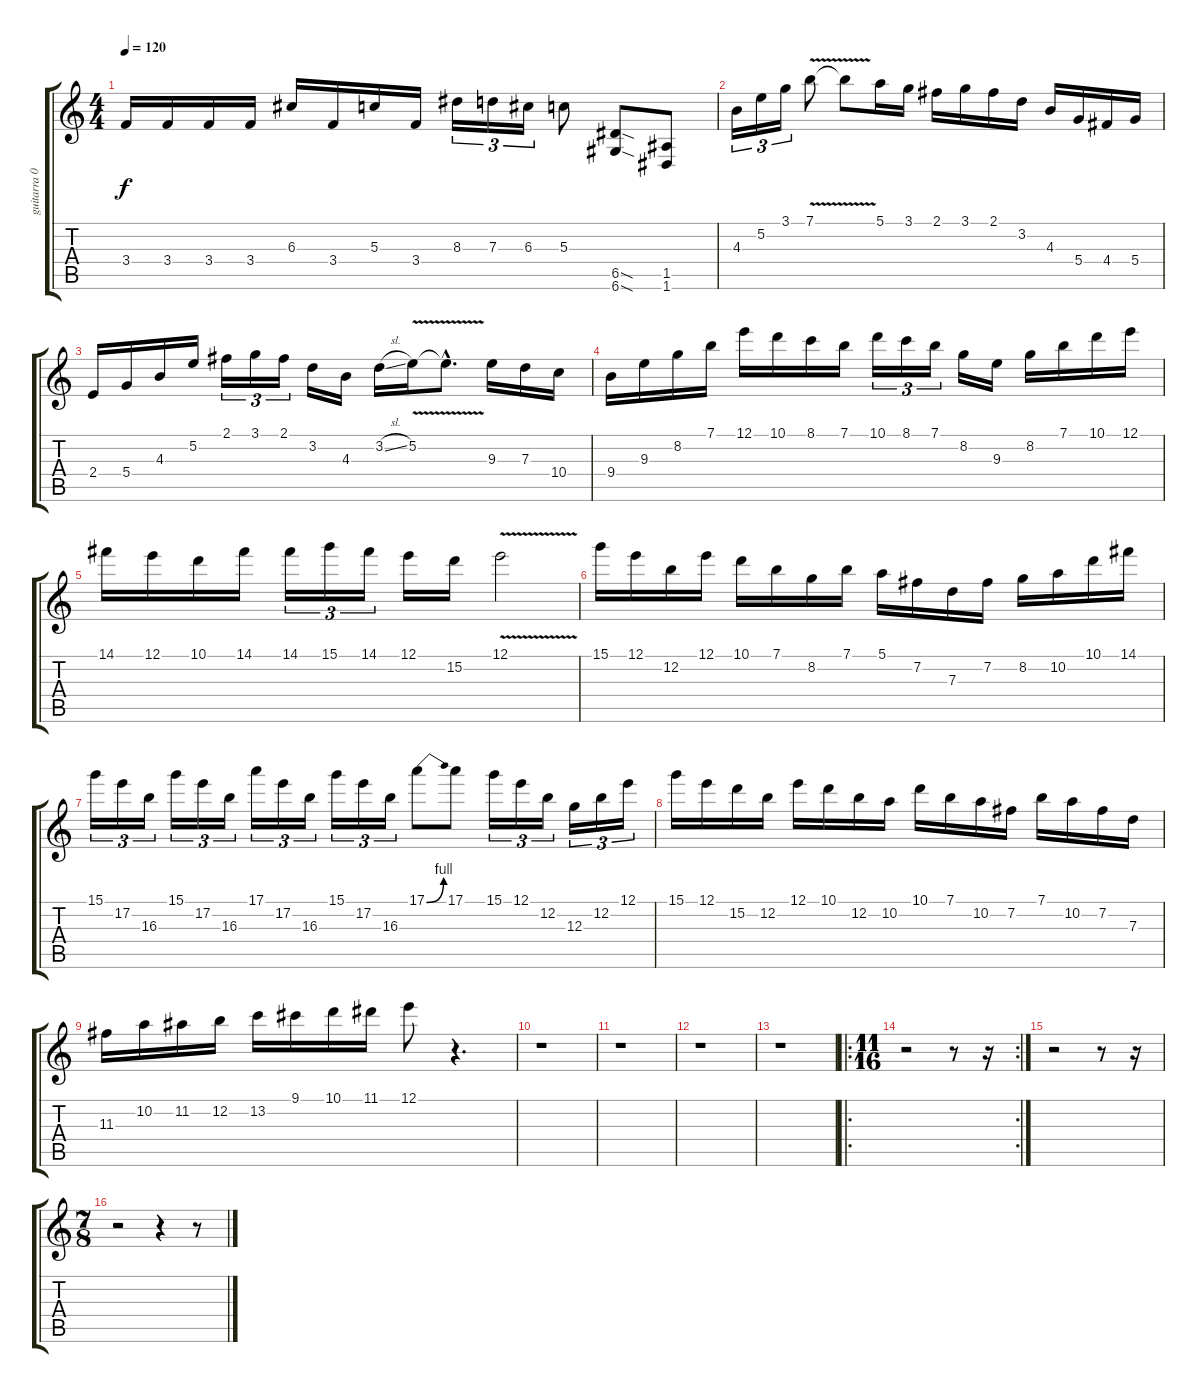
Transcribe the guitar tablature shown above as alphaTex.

\track ("guitarra 03" "guitarra 0") {instrument distortionguitar}
\staff {score tabs}
\tuning (E4 B3 G3 D3 A2 D2) {hide}
\ts (4 4)
\tempo 120
\clef g2
\ks c
3.4.16{dy f} 3.4.16 3.4.16 3.4.16 6.3.16 3.4.16 5.3.16 3.4.16 8.3.16{tu (3 2)} 7.3.16{tu (3 2)} 6.3.16{tu (3 2)} 5.3.8 (6.5{sod} 6.6{sod}).8 (1.5 1.6).8 |
4.3.16{tu (3 2)} 5.2.16{tu (3 2)} 3.1.16{tu (3 2)} 7.1{v}.8 7.1{t}.8 5.1.16 3.1.16 2.1.16 3.1.16 2.1.16 3.2.16 4.3.16 5.4.16 4.4.16 5.4.16 |
2.4.16 5.4.16 4.3.16 5.2.16 2.1.16{tu (3 2)} 3.1.16{tu (3 2)} 2.1.16{tu (3 2)} 3.2.16 4.3.16 3.2{sl}.16 5.2{v}.16 5.2{hac t}.8{d} 9.3.16 7.3.16 10.4.16 |
9.4.16 9.3.16 8.2.16 7.1.16 12.1.16 10.1.16 8.1.16 7.1.16 10.1.16{tu (3 2)} 8.1.16{tu (3 2)} 7.1.16{tu (3 2)} 8.2.16 9.3.16 8.2.16 7.1.16 10.1.16 12.1.16 |
14.1.16 12.1.16 10.1.16 14.1.16 14.1.16{tu (3 2)} 15.1.16{tu (3 2)} 14.1.16{tu (3 2)} 12.1.16 15.2.16 12.1{v}.2 |
15.1.16 12.1.16 12.2.16 12.1.16 10.1.16 7.1.16 8.2.16 7.1.16 5.1.16 7.2.16 7.3.16 7.2.16 8.2.16 10.2.16 10.1.16 14.1.16 |
15.1.16{tu (3 2)} 17.2.16{tu (3 2)} 16.3.16{tu (3 2)} 15.1.16{tu (3 2)} 17.2.16{tu (3 2)} 16.3.16{tu (3 2)} 17.1.16{tu (3 2)} 17.2.16{tu (3 2)} 16.3.16{tu (3 2)} 15.1.16{tu (3 2)} 17.2.16{tu (3 2)} 16.3.16{tu (3 2)} 17.1{be (bend 0 0 60 4)}.8 17.1.8 15.1.16{tu (3 2)} 12.1.16{tu (3 2)} 12.2.16{tu (3 2)} 12.3.16{tu (3 2)} 12.2.16{tu (3 2)} 12.1.16{tu (3 2)} |
15.1.16 12.1.16 15.2.16 12.2.16 12.1.16 10.1.16 12.2.16 10.2.16 10.1.16 7.1.16 10.2.16 7.2.16 7.1.16 10.2.16 7.2.16 7.3.16 |
11.3.16 10.2.16 11.2.16 12.2.16 13.2.16 9.1.16 10.1.16 11.1.16 12.1.8 r.4{d} |
r.1 |
r.1 |
r.1 |
r.1 |
\ro
\rc 2
\ts (11 16)
r.2 r.8 r.16 |
r.2 r.8 r.16 |
\ts (7 8)
r.2 r.4 r.8
